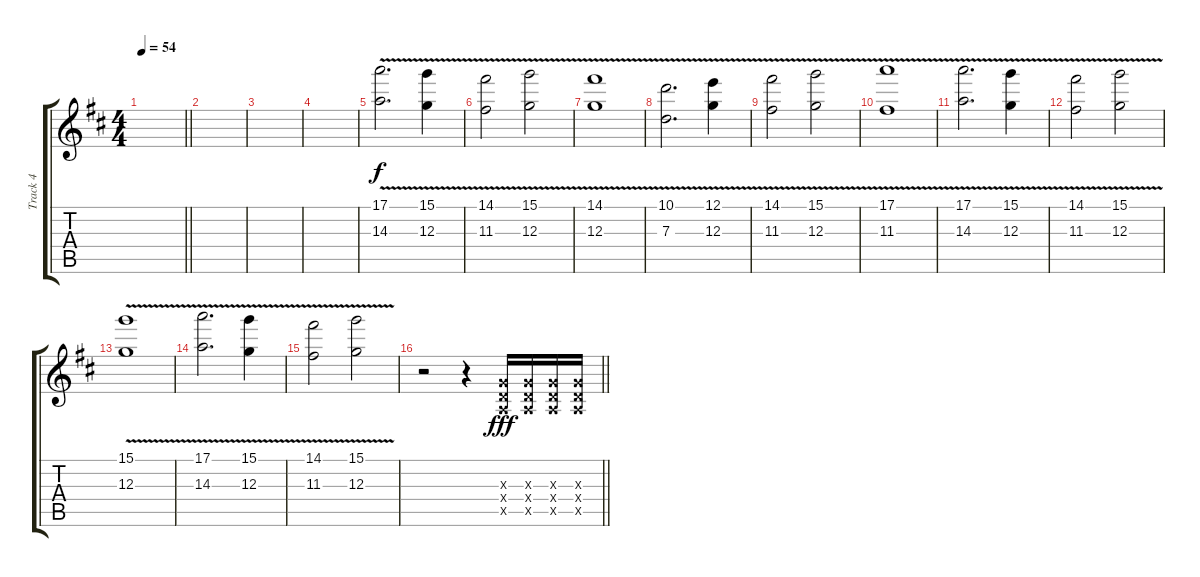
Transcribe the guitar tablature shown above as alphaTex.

\track ("Track 4" "Track 4") {instrument distortionguitar}
\staff {score tabs}
\tuning (E4 B3 G3 D3 A2 E2) {hide}
\ts (4 4)
\tempo 54
\clef g2
\barLineRight lightlight
\ks d
|
|
|
|
(17.1{v} 14.3{v}).2{d} (15.1{v} 12.3{v}).4 |
(14.1{v} 11.3{v}).2 (15.1{v} 12.3{v}).2 |
(14.1{v} 12.3{v}).1 |
(10.1{v} 7.3{v}).2{d} (12.1{v} 12.3{v}).4 |
(14.1{v} 11.3{v}).2 (15.1{v} 12.3{v}).2 |
(17.1{v} 11.3{v}).1 |
(17.1{v} 14.3{v}).2{d} (15.1{v} 12.3{v}).4 |
(14.1{v} 11.3{v}).2 (15.1{v} 12.3{v}).2 |
(15.1{v} 12.3{v}).1 |
(17.1{v} 14.3{v}).2{d} (15.1{v} 12.3{v}).4 |
(14.1{v} 11.3{v}).2 (15.1{v} 12.3{v}).2 |
\barLineRight lightlight
r.2{volume 16 instrument distortionguitar} r.4 (0.3{x} 0.4{x} 0.5{x}).16{dy fff} (0.3{x} 0.4{x} 0.5{x}).16 (0.3{x} 0.4{x} 0.5{x}).16 (0.3{x} 0.4{x} 0.5{x}).16
